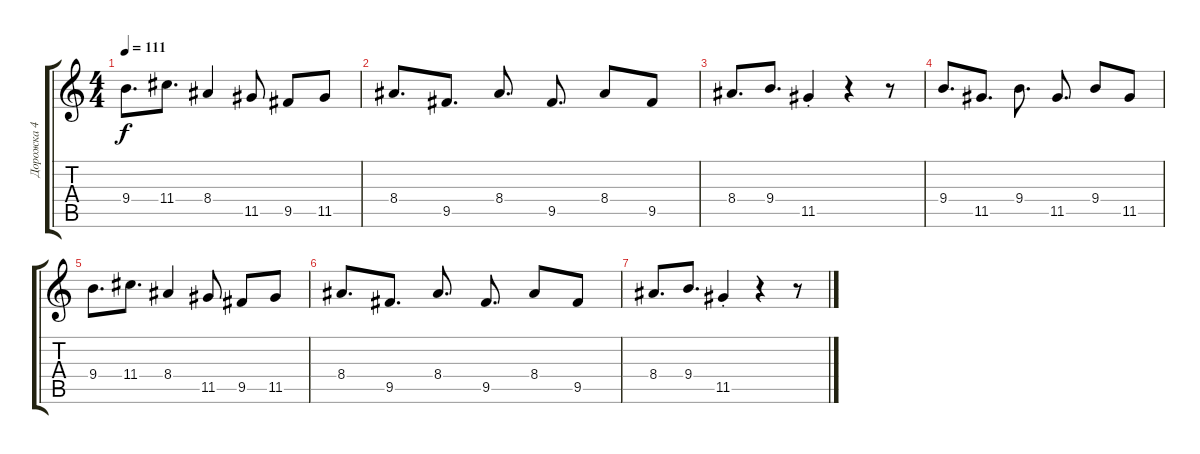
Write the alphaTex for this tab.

\track ("Дорожка 4" "Дорожка 4") {instrument distortionguitar}
\staff {score tabs}
\tuning (E4 B3 G3 D3 A2 E2) {hide}
\ts (4 4)
\tempo 111
\clef g2
\ks c
9.4.8{d dy f} 11.4.8{d} 8.4.4 11.5.8 9.5.8 11.5.8 |
8.4.8{d} 9.5.8{d} 8.4.8{d} 9.5.8{d} 8.4.8 9.5.8 |
8.4.8{d} 9.4.8{d} 11.5{st}.4 r.4 r.8 |
9.4.8{d} 11.5.8{d} 9.4.8{d} 11.5.8{d} 9.4.8 11.5.8 |
9.4.8{d} 11.4.8{d} 8.4.4 11.5.8 9.5.8 11.5.8 |
8.4.8{d} 9.5.8{d} 8.4.8{d} 9.5.8{d} 8.4.8 9.5.8 |
8.4.8{d} 9.4.8{d} 11.5{st}.4 r.4 r.8
